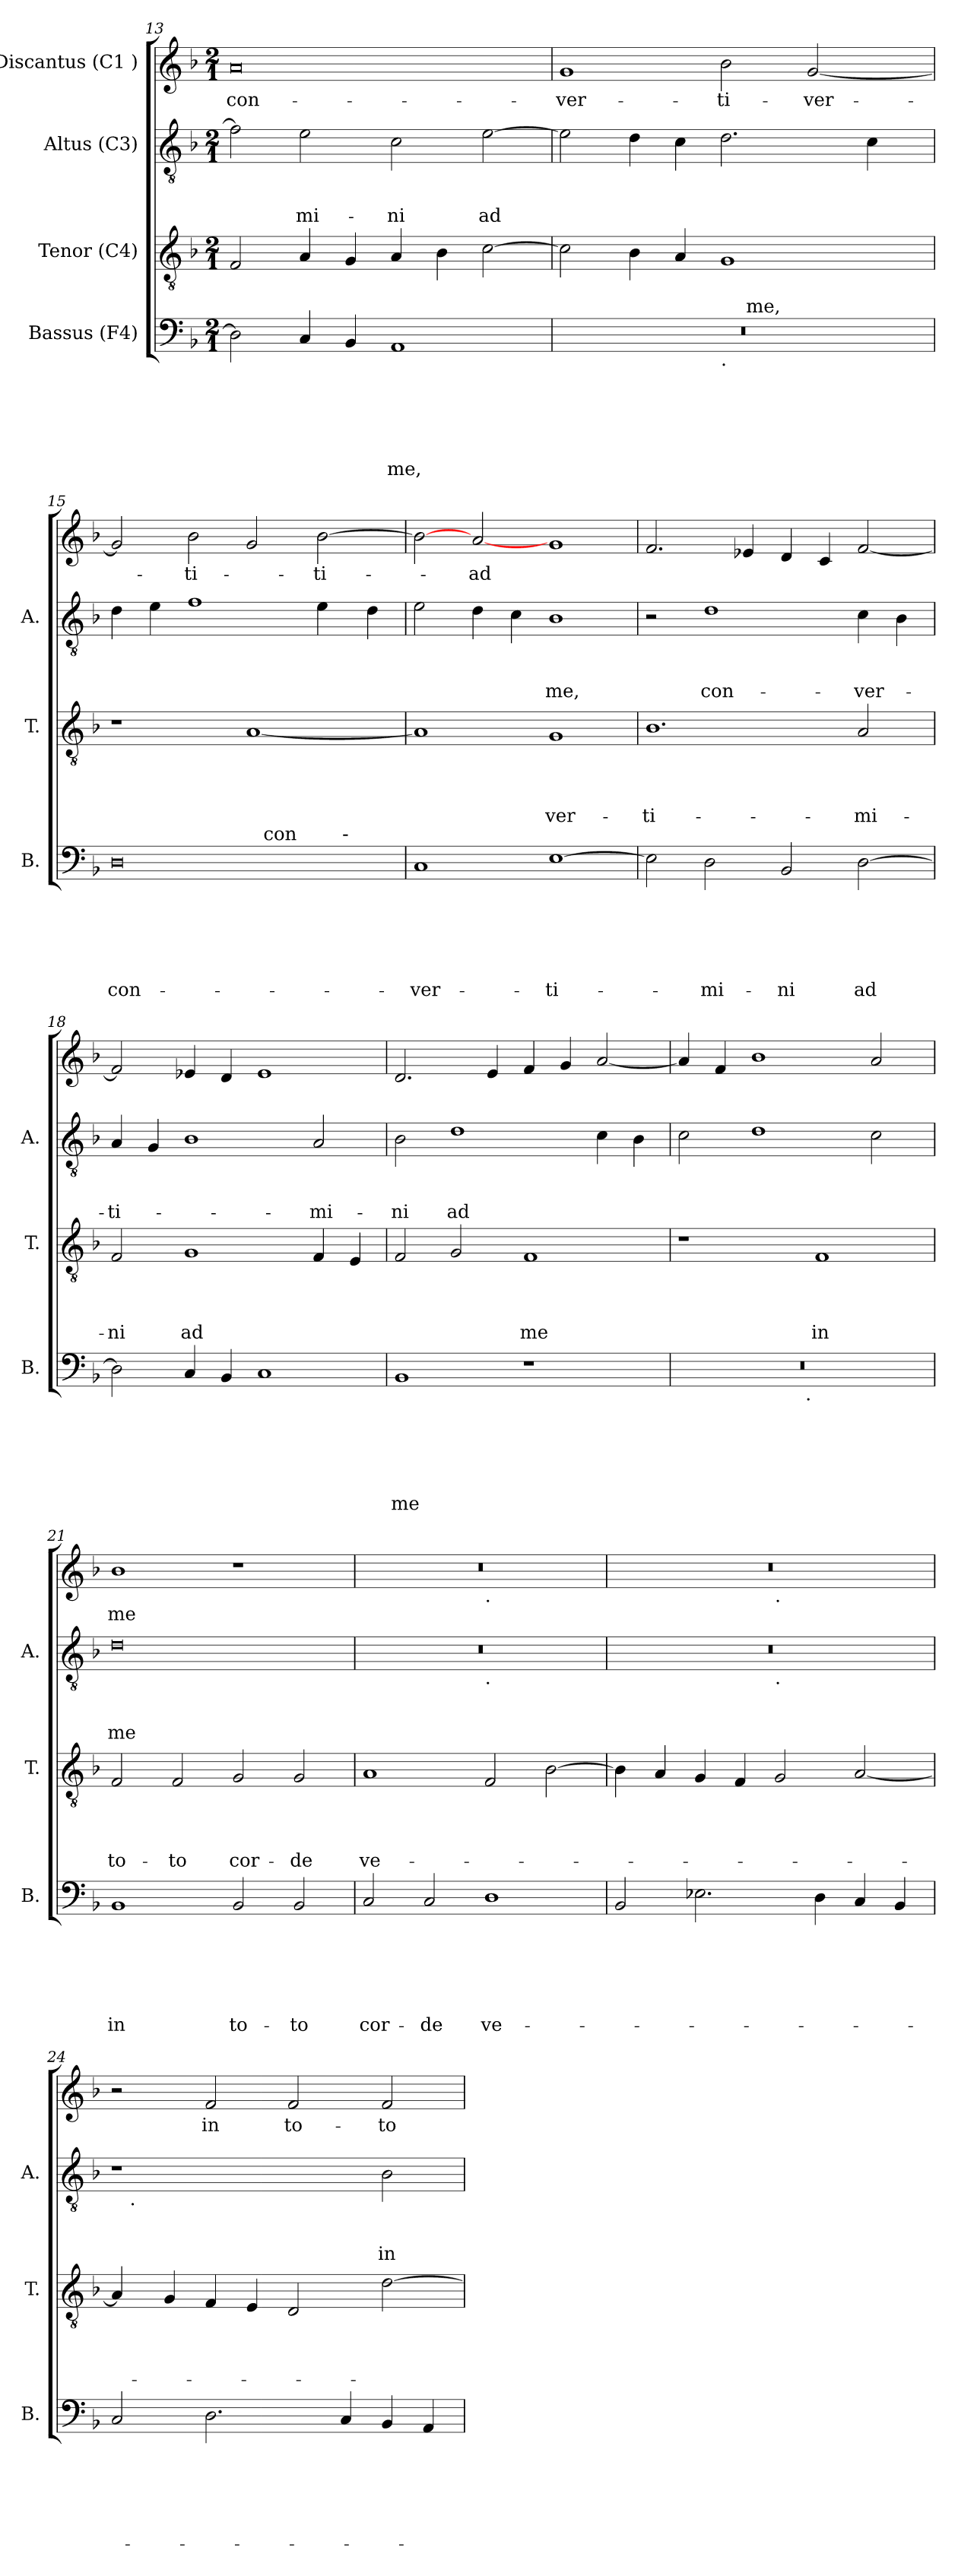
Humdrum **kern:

**kern	**text	**text	**text	**text	**text	**text	**kern	**text	**text	**text	**text	**kern	**text	**text	**text	**kern	**text
*part4	*part4	*part4	*part4	*part4	*part4	*part4	*part3	*part3	*part3	*part3	*part3	*part2	*part2	*part2	*part2	*part1	*part1
*staff4	*staff4	*staff4	*staff4	*staff4	*staff4	*staff4	*staff3	*staff3	*staff3	*staff3	*staff3	*staff2	*staff2	*staff2	*staff2	*staff1	*staff1
*I"Bassus (F4)	*	*	*	*	*	*	*I"Tenor (C4)	*	*	*	*	*I"Altus (C3)	*	*	*	*I"Discantus (C1 )	*
*I'B.	*	*	*	*	*	*	*I'T.	*	*	*	*	*I'A.	*	*	*	*	*
*clefF4	*	*	*	*	*	*	*clefGv2	*	*	*	*	*clefGv2	*	*	*	*clefG2	*
*k[b-]	*	*	*	*	*	*	*k[b-]	*	*	*	*	*k[b-]	*	*	*	*k[b-]	*
*F:	*	*	*	*	*	*	*F:	*	*	*	*	*F:	*	*	*	*F:	*
*M2/1	*	*	*	*	*	*	*M2/1	*	*	*	*	*M2/1	*	*	*	*M2/1	*
=13	=13	=13	=13	=13	=13	=13	=13	=13	=13	=13	=13	=13	=13	=13	=13	=13	=13
!	!	!	!	!	!	!	!	!	!	!	!	!	!	!	!	!	!LO:LY:b
2D\]	.	.	.	.	.	.	2F/	.	.	.	.	2f\]	.	.	.	0a	con-
!	!	!	!	!	!	!	!	!	!	!	!	!	!	!	!LO:LY:b	!	!
4C/	.	.	.	.	.	.	4A/	.	.	.	.	2e\	.	.	-mi-	.	.
4BB-/	.	.	.	.	.	.	4G/	.	.	.	.	.	.	.	.	.	.
!	!	!	!	!	!	!LO:LY:b	!	!	!	!	!	!	!	!	!LO:LY:b	!	!
1AA	.	.	.	.	.	me,	4A/	.	.	.	.	2c\	.	.	-ni	.	.
.	.	.	.	.	.	.	4B-\	.	.	.	.	.	.	.	.	.	.
!	!	!	!	!	!	!	!	!	!	!	!	!	!	!	!LO:LY:b	!	!
.	.	.	.	.	.	.	[>2c\	.	.	.	.	[>2e\	.	.	ad	.	.
=14	=14	=14	=14	=14	=14	=14	=14	=14	=14	=14	=14	=14	=14	=14	=14	=14	=14
!	!	!	!	!	!	!	!	!	!	!	!	!	!	!	!	!	!LO:LY:b
*^	*	*	*	*	*	*	*	*	*	*	*	*	*	*	*	*	*
*	*^	*	*	*	*	*	*	*	*	*	*	*	*	*	*	*	*	*
0r	1ryy	1ryy	.	.	.	.	.	.	2c\]	.	.	.	.	2e\]	.	.	.	1g	-ver-
.	.	.	.	.	.	.	.	.	4B-\	.	.	.	.	4d\	.	.	.	.	.
.	.	.	.	.	.	.	.	.	4A/	.	.	.	.	4c\	.	.	.	.	.
!	!LO:TX:b:t=.	!	!	!	!	!	!	!	!	!	!	!	!	!	!	!	!	!	!
!	!	!	!	!	!	!	!	!	!	!	!	!	!	!	!	!	!	!	!LO:LY:b
.	1ryy	16.ryy	.	.	.	.	.	.	1G	.	.	.	.	2.d\	.	.	.	2b-	-ti-
!	!	!LO:TX:a:t=me,	!	!	!	!	!	!	!	!	!	!	!	!	!	!	!	!	!
.	.	2ryy	.	.	.	.	.	.	.	.	.	.	.	.	.	.	.	.	.
!	!	!	!	!	!	!	!	!	!	!	!	!	!	!	!	!	!	!	!LO:LY:b
.	.	.	.	.	.	.	.	.	.	.	.	.	.	.	.	.	.	[2g	-ver-
.	.	4ryy	.	.	.	.	.	.	.	.	.	.	.	.	.	.	.	.	.
.	.	.	.	.	.	.	.	.	.	.	.	.	.	4c\	.	.	.	.	.
.	.	8ryy	.	.	.	.	.	.	.	.	.	.	.	.	.	.	.	.	.
.	.	32ryy	.	.	.	.	.	.	.	.	.	.	.	.	.	.	.	.	.
=15	=15	=15	=15	=15	=15	=15	=15	=15	=15	=15	=15	=15	=15	=15	=15	=15	=15	=15	=15
!	!	!	!	!	!	!	!	!LO:LY:b	!	!	!	!	!	!	!	!	!	!	!
0D	1ryy	1ryy	.	.	.	.	.	con-	1r	.	.	.	.	4d\	.	.	.	2g/]	.
.	.	.	.	.	.	.	.	.	.	.	.	.	.	4e\	.	.	.	.	.
!	!	!	!	!	!	!	!	!	!	!	!	!	!	!	!	!	!	!	!LO:LY:b
.	.	.	.	.	.	.	.	.	.	.	.	.	.	1f	.	.	.	2b-	-ti-
.	16ryy	2ryy	.	.	.	.	.	.	[<1A	.	.	.	.	.	.	.	.	2g/	.
!	!LO:TX:a:t=con	!	!	!	!	!	!	!	!	!	!	!	!	!	!	!	!	!	!
.	2...ryy	.	.	.	.	.	.	.	.	.	.	.	.	.	.	.	.	.	.
!	!	!	!	!	!	!	!	!	!	!	!	!	!	!	!	!	!	!	!LO:LY:b
.	.	8ryy	.	.	.	.	.	.	.	.	.	.	.	4e\	.	.	.	[2b-	-ti-
!	!	!LO:TX:a:t=-	!	!	!	!	!	!	!	!	!	!	!	!	!	!	!	!	!
.	.	4.ryy	.	.	.	.	.	.	.	.	.	.	.	.	.	.	.	.	.
.	.	.	.	.	.	.	.	.	.	.	.	.	.	4d\	.	.	.	.	.
!!LO:LB:g=z
=16	=16	=16	=16	=16	=16	=16	=16	=16	=16	=16	=16	=16	=16	=16	=16	=16	=16	=16	=16
!	!	!	!	!	!	!	!	!LO:LY:b	!	!	!	!	!	!	!	!	!	!	!
*v	*v	*v	*	*	*	*	*	*	*	*	*	*	*	*	*	*	*	*	*
1C	.	.	.	.	.	-ver-	1A]	.	.	.	.	2e\	.	.	.	2b-\_	.
!	!	!	!	!	!	!	!	!	!	!	!	!	!	!	!	!	!LO:LY:b
.	.	.	.	.	.	.	.	.	.	.	.	4d\	.	.	.	[<2a/	-ad
.	.	.	.	.	.	.	.	.	.	.	.	4c\	.	.	.	.	.
!	!	!	!	!	!	!LO:LY:b	!	!	!	!	!LO:LY:b	!	!	!	!LO:LY:b	!	!
[>1E	.	.	.	.	.	-ti-	1G	.	.	.	ver-	1B-	.	.	me,	1g	.
=17	=17	=17	=17	=17	=17	=17	=17	=17	=17	=17	=17	=17	=17	=17	=17	=17	=17
!	!	!	!	!	!	!	!	!	!	!	!LO:LY:b	!	!	!	!	!	!
2E\]	.	.	.	.	.	.	1.B-	.	.	.	-ti-	2r	.	.	.	2.f/	.
!	!	!	!	!	!	!LO:LY:b	!	!	!	!	!	!	!	!	!LO:LY:b	!	!
2D\	.	.	.	.	.	-mi-	.	.	.	.	.	1d	.	.	con-	.	.
.	.	.	.	.	.	.	.	.	.	.	.	.	.	.	.	4e-/	.
!	!	!	!	!	!	!LO:LY:b	!	!	!	!	!	!	!	!	!	!	!
2BB-/	.	.	.	.	.	-ni	.	.	.	.	.	.	.	.	.	4d/	.
.	.	.	.	.	.	.	.	.	.	.	.	.	.	.	.	4c/	.
!	!	!	!	!	!	!LO:LY:b	!	!	!	!	!LO:LY:b	!	!	!	!LO:LY:b	!	!
[>2D\	.	.	.	.	.	ad	2A/	.	.	.	-mi-	4c\	.	.	-ver-	[<2f/	.
.	.	.	.	.	.	.	.	.	.	.	.	4B-\	.	.	.	.	.
=18	=18	=18	=18	=18	=18	=18	=18	=18	=18	=18	=18	=18	=18	=18	=18	=18	=18
!	!	!	!	!	!	!	!	!	!	!	!LO:LY:b	!	!	!	!LO:LY:b	!	!
2D\]	.	.	.	.	.	.	2F/	.	.	.	-ni	4A/	.	.	-ti-	2f/]	.
.	.	.	.	.	.	.	.	.	.	.	.	4G/	.	.	.	.	.
!	!	!	!	!	!	!	!	!	!	!	!LO:LY:b	!	!	!	!	!	!
4C/	.	.	.	.	.	.	1G	.	.	.	ad	1B-	.	.	.	4e-/	.
4BB-/	.	.	.	.	.	.	.	.	.	.	.	.	.	.	.	4d/	.
1C	.	.	.	.	.	.	.	.	.	.	.	.	.	.	.	1e-	.
!	!	!	!	!	!	!	!	!	!	!	!	!	!	!	!LO:LY:b	!	!
.	.	.	.	.	.	.	4F/	.	.	.	.	2A/	.	.	-mi-	.	.
.	.	.	.	.	.	.	4E/	.	.	.	.	.	.	.	.	.	.
=19	=19	=19	=19	=19	=19	=19	=19	=19	=19	=19	=19	=19	=19	=19	=19	=19	=19
!	!	!	!	!	!	!LO:LY:b	!	!	!	!	!	!	!	!	!LO:LY:b	!	!
1BB-	.	.	.	.	.	me	2F/	.	.	.	.	2B-\	.	.	-ni	2.d/	.
!	!	!	!	!	!	!	!	!	!	!	!	!	!	!	!LO:LY:b	!	!
.	.	.	.	.	.	.	2G/	.	.	.	.	1d	.	.	ad	.	.
.	.	.	.	.	.	.	.	.	.	.	.	.	.	.	.	4e/	.
!	!	!	!	!	!	!	!	!	!	!	!LO:LY:b	!	!	!	!	!	!
1r	.	.	.	.	.	.	1F	.	.	.	me	.	.	.	.	4f/	.
.	.	.	.	.	.	.	.	.	.	.	.	.	.	.	.	4g/	.
.	.	.	.	.	.	.	.	.	.	.	.	4c\	.	.	.	[<2a/	.
.	.	.	.	.	.	.	.	.	.	.	.	4B-\	.	.	.	.	.
=20	=20	=20	=20	=20	=20	=20	=20	=20	=20	=20	=20	=20	=20	=20	=20	=20	=20
*^	*	*	*	*	*	*	*	*	*	*	*	*	*	*	*	*	*
0r	2ryy	.	.	.	.	.	.	1r	.	.	.	.	2c\	.	.	.	4a/]	.
.	.	.	.	.	.	.	.	.	.	.	.	.	.	.	.	.	4f/	.
.	4...ryy	.	.	.	.	.	.	.	.	.	.	.	1d	.	.	.	1b-	.
!	!LO:TX:b:t=.	!	!	!	!	!	!	!	!	!	!	!	!	!	!	!	!	!
.	1ryy	.	.	.	.	.	.	.	.	.	.	.	.	.	.	.	.	.
!	!	!	!	!	!	!	!	!	!	!	!	!LO:LY:b	!	!	!	!	!	!
.	.	.	.	.	.	.	.	1F	.	.	.	in	.	.	.	.	.	.
.	.	.	.	.	.	.	.	.	.	.	.	.	2c\	.	.	.	2a/	.
.	32ryy	.	.	.	.	.	.	.	.	.	.	.	.	.	.	.	.	.
!!LO:PB:g=z
=21	=21	=21	=21	=21	=21	=21	=21	=21	=21	=21	=21	=21	=21	=21	=21	=21	=21	=21
!	!	!	!	!	!	!	!LO:LY:b	!	!	!	!	!LO:LY:b	!	!	!	!LO:LY:b:rj	!	!LO:LY:b
*v	*v	*	*	*	*	*	*	*	*	*	*	*	*	*	*	*	*	*
1BB-	.	.	.	.	.	in	2F/	.	.	.	to-	0d	.	.	me	1b-	me
!	!	!	!	!	!	!	!	!	!	!	!LO:LY:b	!	!	!	!	!	!
.	.	.	.	.	.	.	2F/	.	.	.	-to	.	.	.	.	.	.
!	!	!	!	!	!	!LO:LY:b	!	!	!	!	!LO:LY:b	!	!	!	!	!	!
2BB-/	.	.	.	.	.	to-	2G/	.	.	.	cor-	.	.	.	.	1r	.
!	!	!	!	!	!	!LO:LY:b	!	!	!	!	!LO:LY:b	!	!	!	!	!	!
2BB-/	.	.	.	.	.	-to	2G/	.	.	.	-de	.	.	.	.	.	.
=22	=22	=22	=22	=22	=22	=22	=22	=22	=22	=22	=22	=22	=22	=22	=22	=22	=22
!	!	!	!	!	!	!LO:LY:b	!	!	!	!	!LO:LY:b	!	!	!	!	!	!
*	*	*	*	*	*	*	*	*	*	*	*	*^	*	*	*	*^	*
2C/	.	.	.	.	.	cor-	1A	.	.	.	ve-	0r	1ryy	.	.	.	0r	1ryy	.
!	!	!	!	!	!	!LO:LY:b	!	!	!	!	!	!	!	!	!	!	!	!	!
2C/	.	.	.	.	.	-de	.	.	.	.	.	.	.	.	.	.	.	.	.
!	!	!	!	!	!	!	!	!	!	!	!	!	!	!	!	!	!	!LO:TX:b:t=.	!
!	!	!	!	!	!	!	!	!	!	!	!	!	!LO:TX:b:t=.	!	!	!	!	!	!
!	!	!	!	!	!	!LO:LY:b	!	!	!	!	!	!	!	!	!	!	!	!	!
1D	.	.	.	.	.	ve-	2F/	.	.	.	.	.	1ryy	.	.	.	.	1ryy	.
.	.	.	.	.	.	.	[>2B-\	.	.	.	.	.	.	.	.	.	.	.	.
=23	=23	=23	=23	=23	=23	=23	=23	=23	=23	=23	=23	=23	=23	=23	=23	=23	=23	=23	=23
2BB-/	.	.	.	.	.	.	4B-\]	.	.	.	.	0r	1ryy	.	.	.	0r	1ryy	.
.	.	.	.	.	.	.	4A/	.	.	.	.	.	.	.	.	.	.	.	.
2.E-\	.	.	.	.	.	.	4G/	.	.	.	.	.	.	.	.	.	.	.	.
.	.	.	.	.	.	.	4F/	.	.	.	.	.	.	.	.	.	.	.	.
!	!	!	!	!	!	!	!	!	!	!	!	!	!	!	!	!	!	!LO:TX:b:t=.	!
!	!	!	!	!	!	!	!	!	!	!	!	!	!LO:TX:b:t=.	!	!	!	!	!	!
.	.	.	.	.	.	.	2G/	.	.	.	.	.	1ryy	.	.	.	.	1ryy	.
4D\	.	.	.	.	.	.	.	.	.	.	.	.	.	.	.	.	.	.	.
4C/	.	.	.	.	.	.	[<2A/	.	.	.	.	.	.	.	.	.	.	.	.
4BB-/	.	.	.	.	.	.	.	.	.	.	.	.	.	.	.	.	.	.	.
*	*	*	*	*	*	*	*	*	*	*	*	*	*	*	*	*	*v	*v	*
=24	=24	=24	=24	=24	=24	=24	=24	=24	=24	=24	=24	=24	=24	=24	=24	=24	=24	=24
2C/	.	.	.	.	.	.	4A/]	.	.	.	.	1r	16ryy	.	.	.	2r	.
!	!	!	!	!	!	!	!	!	!	!	!	!	!LO:TX:b:t=.	!	!	!	!	!
.	.	.	.	.	.	.	.	.	.	.	.	.	1ryy	.	.	.	.	.
.	.	.	.	.	.	.	4G/	.	.	.	.	.	.	.	.	.	.	.
!	!	!	!	!	!	!	!	!	!	!	!	!	!	!	!	!	!	!LO:LY:b
2.D\	.	.	.	.	.	.	4F/	.	.	.	.	.	.	.	.	.	2f/	in
.	.	.	.	.	.	.	4E/	.	.	.	.	.	.	.	.	.	.	.
!	!	!	!	!	!	!	!	!	!	!	!	!	!	!	!	!	!	!LO:LY:b
.	.	.	.	.	.	.	2D/	.	.	.	.	2ryy	.	.	.	.	2f/	to-
.	.	.	.	.	.	.	.	.	.	.	.	.	2...ryy	.	.	.	.	.
4C/	.	.	.	.	.	.	.	.	.	.	.	.	.	.	.	.	.	.
!	!	!	!	!	!	!	!	!	!	!	!	!	!	!	!	!LO:LY:b	!	!LO:LY:b
4BB-/	.	.	.	.	.	.	[<2d\	.	.	.	.	2B-\	.	.	.	in	2f/	-to
4AA/	.	.	.	.	.	.	.	.	.	.	.	.	.	.	.	.	.	.
*	*	*	*	*	*	*	*	*	*	*	*	*v	*v	*	*	*	*	*
=	=	=	=	=	=	=	=	=	=	=	=	=	=	=	=	=	=
*-	*-	*-	*-	*-	*-	*-	*-	*-	*-	*-	*-	*-	*-	*-	*-	*-	*-
